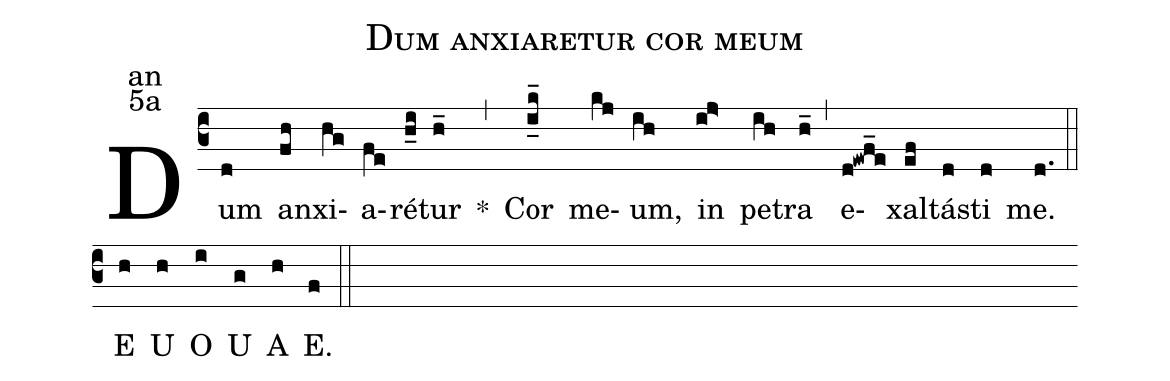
name:Dum anxiaretur cor meum;
office-part:an;
mode:5a;
%%
(c3) Dum(d) an(fh)xi(hg)a(fe)ré(h_i)tur(h_) <sp>*</sp>(,) Cor(i_k_) me(kj)um,(ih) in(ij>) pe(ih)tra(h_) (,) e(d!ewf_e)xal(ef)tá(d)sti(d) me.(d.) (::)

<eu>E(h) U(h) O(i) U(g) A(h) E.(f) </eu>(::)
